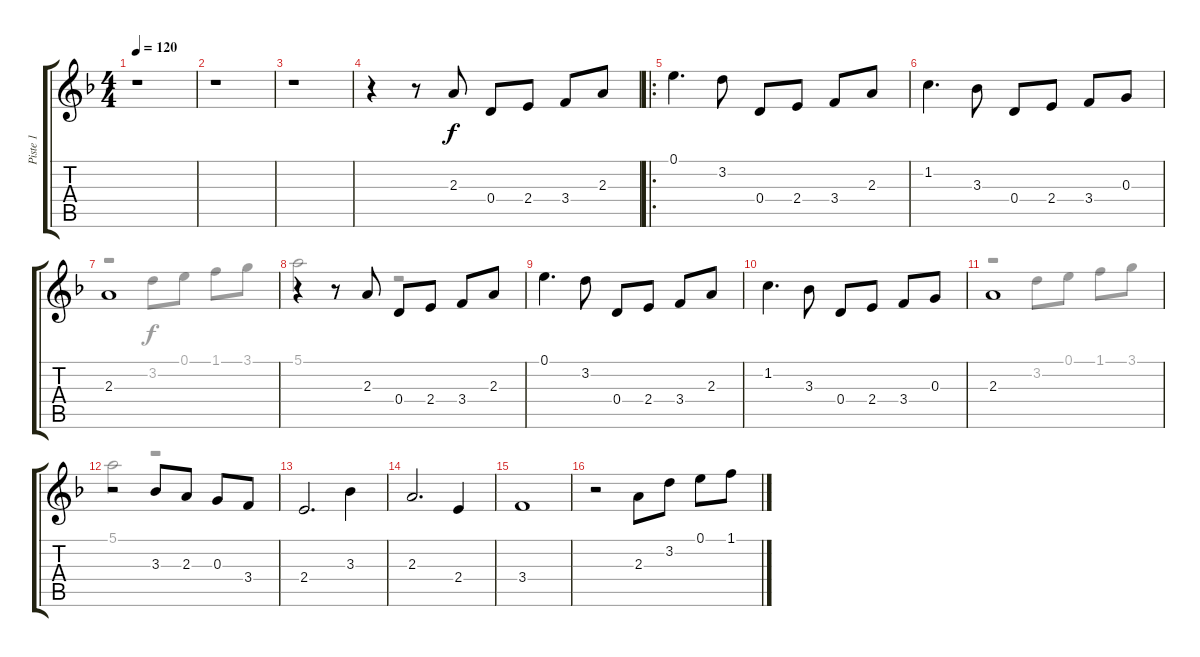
\track ("Piste 1" "Piste 1") {instrument electricguitarjazz}
\staff {score tabs}
\tuning (E4 B3 G3 D3 A2 E2) {hide}
\voice
\ts (4 4)
\tempo 120
\clef g2
\ks f
r.1{dy f instrument electricguitarjazz} |
r.1 |
r.1 |
r.4 r.8 2.3.8 0.4.8 2.4.8 3.4.8 2.3.8 |
\ro
0.1.4{d} 3.2.8 0.4.8 2.4.8 3.4.8 2.3.8 |
1.2.4{d} 3.3.8 0.4.8 2.4.8 3.4.8 0.3.8 |
2.3.1 |
r.4 r.8 2.3.8 0.4.8 2.4.8 3.4.8 2.3.8 |
0.1.4{d} 3.2.8 0.4.8 2.4.8 3.4.8 2.3.8 |
1.2.4{d} 3.3.8 0.4.8 2.4.8 3.4.8 0.3.8 |
2.3.1 |
r.2 3.3.8 2.3.8 0.3.8 3.4.8 |
2.4.2{d} 3.3.4 |
2.3.2{d} 2.4.4 |
3.4.1 |
r.2 2.3.8 3.2.8 0.1.8 1.1.8
\voice
\clef g2
\ottava regular
\simile none
\ks f
|
|
|
|
|
|
r.2 3.2.8 0.1.8 1.1.8 3.1.8 |
5.1.2 r.2 |
|
|
r.2 3.2.8 0.1.8 1.1.8 3.1.8 |
5.1.2 r.2 |
|
|
|
